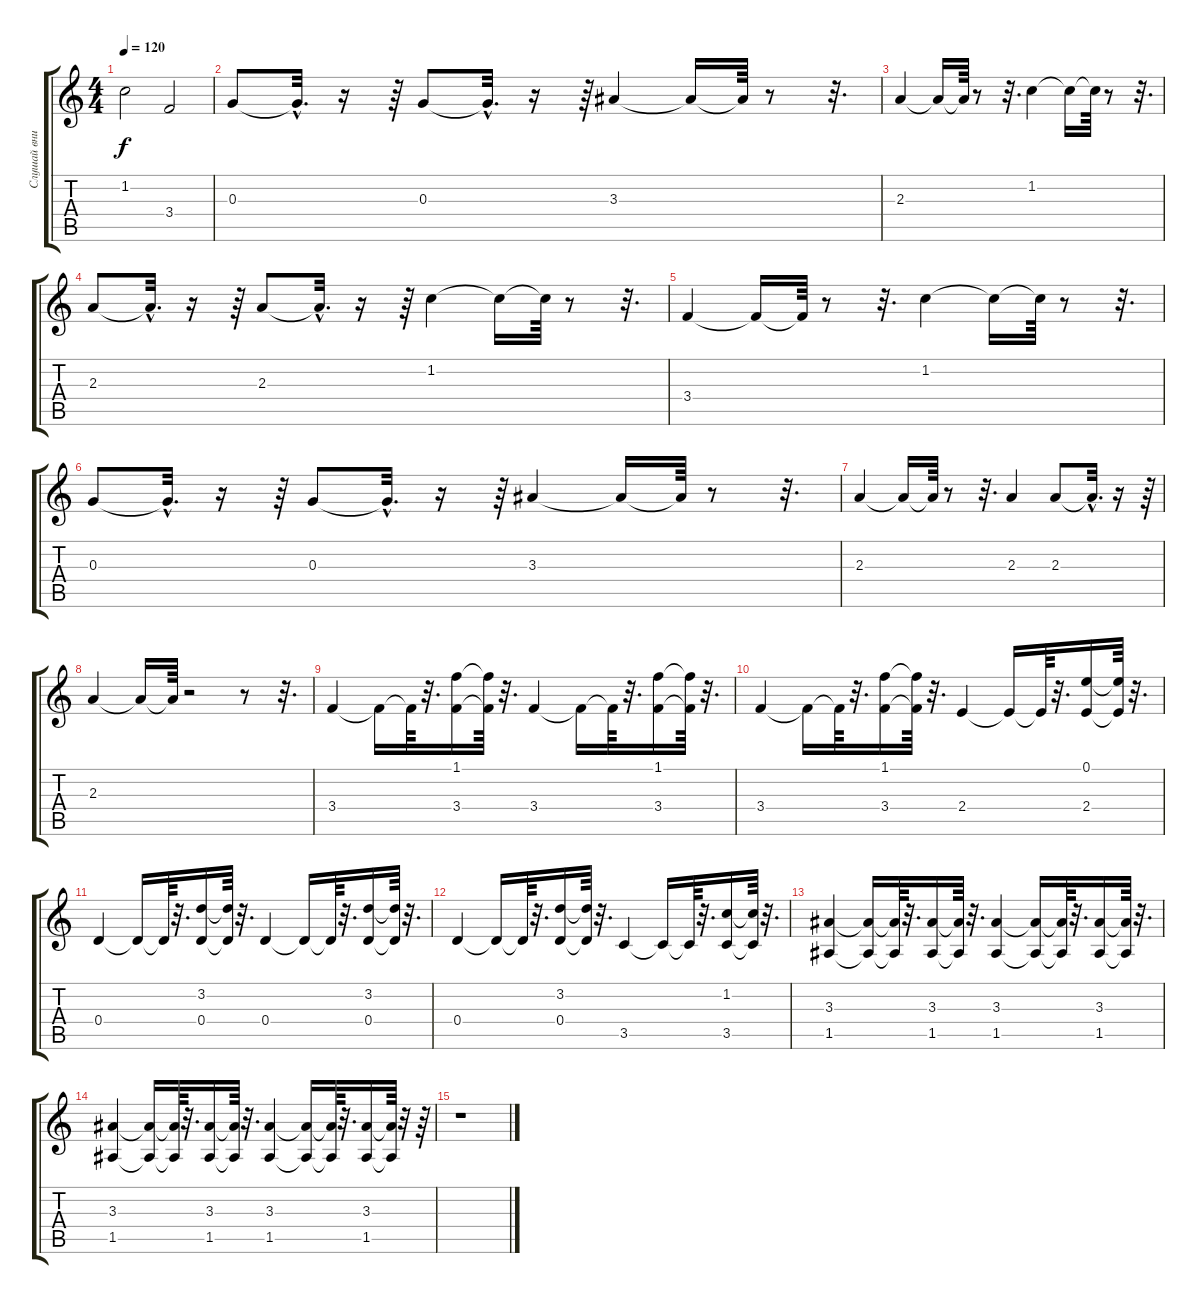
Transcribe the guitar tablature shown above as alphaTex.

\track ("Слушай внимательно" "Слушай вни") {instrument electricguitarmuted}
\staff {score tabs}
\tuning (E4 B3 G3 D3 A2 E2) {hide}
\ts (4 4)
\tempo 120
\clef g2
\ks c
1.2.2{dy f instrument electricguitarmuted} 3.4.2 |
0.3.8 0.3{hac t}.32{d} r.16 r.64 0.3.8 0.3{hac t}.32{d} r.16 r.64 3.3.4 3.3{t}.16 3.3{t}.64 r.8 r.32{d} |
2.3.4 2.3{t}.16 2.3{t}.64 r.8 r.32{d} 1.2.4 1.2{t}.16 1.2{t}.64 r.8 r.32{d} |
2.3.8 2.3{hac t}.32{d} r.16 r.64 2.3.8 2.3{hac t}.32{d} r.16 r.64 1.2.4 1.2{t}.16 1.2{t}.64 r.8 r.32{d} |
3.4.4 3.4{t}.16 3.4{t}.64 r.8 r.32{d} 1.2.4 1.2{t}.16 1.2{t}.64 r.8 r.32{d} |
0.3.8 0.3{hac t}.32{d} r.16 r.64 0.3.8 0.3{hac t}.32{d} r.16 r.64 3.3.4 3.3{t}.16 3.3{t}.64 r.8 r.32{d} |
2.3.4 2.3{t}.16 2.3{t}.64 r.8 r.32{d} 2.3.4 2.3.8 2.3{hac t}.32{d} r.16 r.64 |
2.3.4 2.3{t}.16 2.3{t}.64 r.2 r.8 r.32{d} |
3.4.4 3.4{t}.16 3.4{t}.64 r.32{d} (1.1 3.4).16 (1.1{t} 3.4{t}).64 r.32{d} 3.4.4 3.4{t}.16 3.4{t}.64 r.32{d} (1.1 3.4).16 (1.1{t} 3.4{t}).64 r.32{d} |
3.4.4 3.4{t}.16 3.4{t}.64 r.32{d} (1.1 3.4).16 (1.1{t} 3.4{t}).64 r.32{d} 2.4.4 2.4{t}.16 2.4{t}.64 r.32{d} (0.1 2.4).16 (0.1{t} 2.4{t}).64 r.32{d} |
0.4.4 0.4{t}.16 0.4{t}.64 r.32{d} (3.2 0.4).16 (3.2{t} 0.4{t}).64 r.32{d} 0.4.4 0.4{t}.16 0.4{t}.64 r.32{d} (3.2 0.4).16 (3.2{t} 0.4{t}).64 r.32{d} |
0.4.4 0.4{t}.16 0.4{t}.64 r.32{d} (3.2 0.4).16 (3.2{t} 0.4{t}).64 r.32{d} 3.5.4 3.5{t}.16 3.5{t}.64 r.32{d} (1.2 3.5).16 (1.2{t} 3.5{t}).64 r.32{d} |
(3.3 1.5).4 (3.3{t} 1.5{t}).16 (3.3{t} 1.5{t}).64 r.32{d} (3.3 1.5).16 (3.3{t} 1.5{t}).64 r.32{d} (3.3 1.5).4 (3.3{t} 1.5{t}).16 (3.3{t} 1.5{t}).64 r.32{d} (3.3 1.5).16 (3.3{t} 1.5{t}).64 r.32{d} |
(3.3 1.5).4 (3.3{t} 1.5{t}).16 (3.3{t} 1.5{t}).64 r.32{d} (3.3 1.5).16 (3.3{t} 1.5{t}).64 r.32{d} (3.3 1.5).4 (3.3{t} 1.5{t}).16 (3.3{t} 1.5{t}).64 r.32{d} (3.3 1.5).16 (3.3{t} 1.5{t}).64 r.32 r.64 |
r.1
